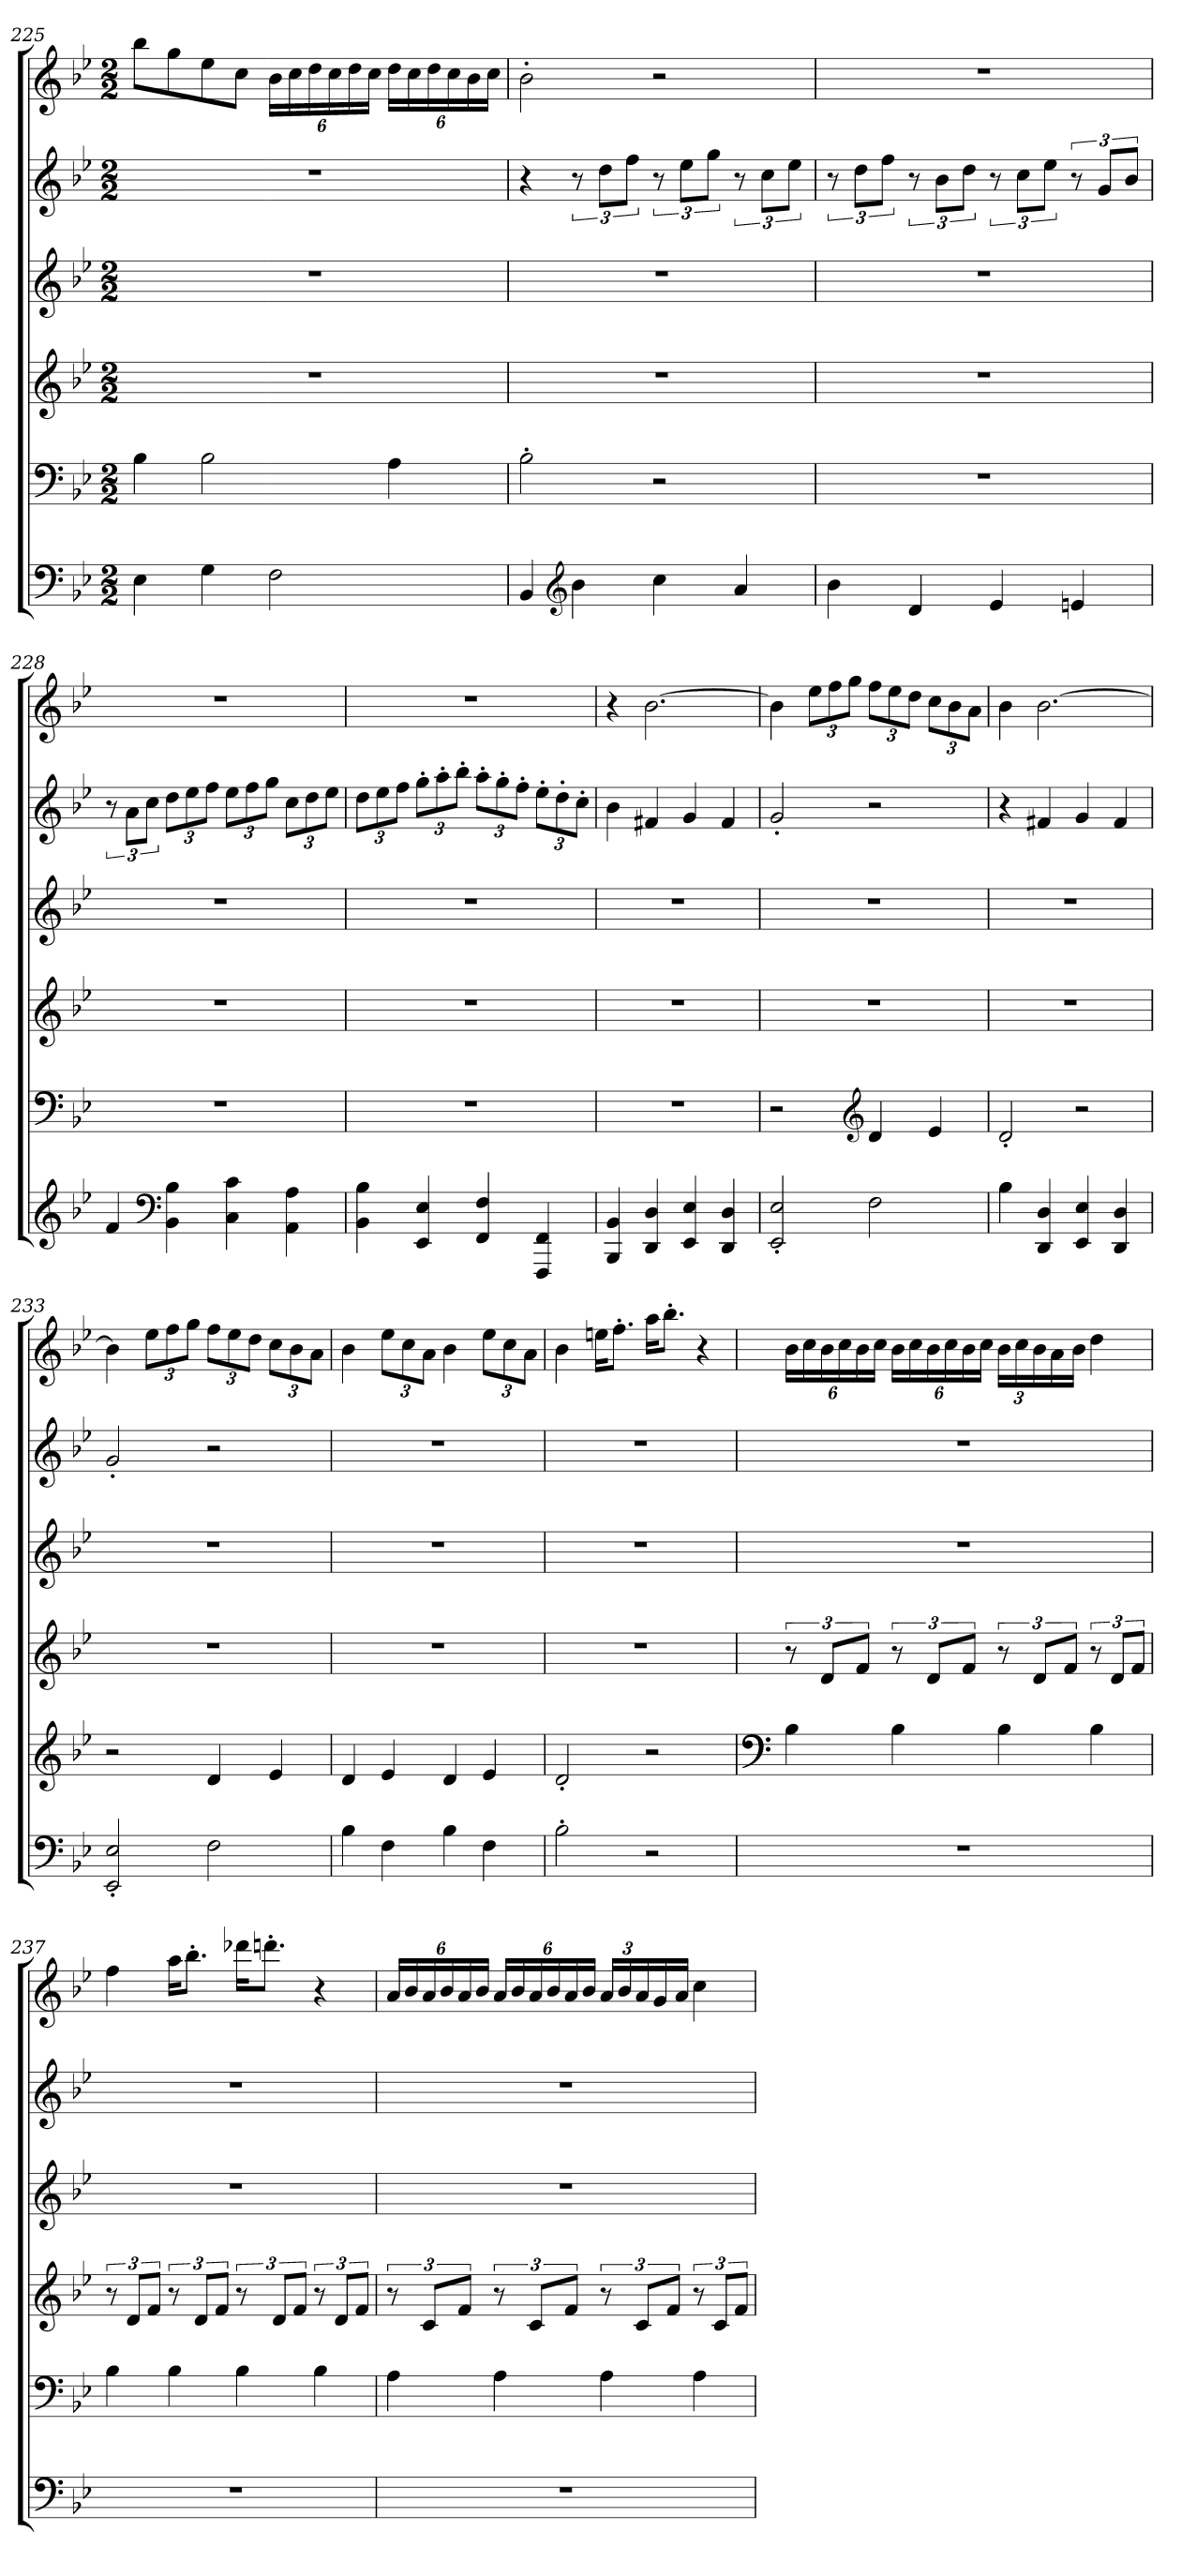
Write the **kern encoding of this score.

**kern	**kern	**kern	**kern	**kern	**kern
*part5	*part4	*part3	*part2	*part2	*part1
*staff6	*staff5	*staff4	*staff3	*staff2	*staff1
!!LO:PB:g=z
*clefF4	*clefF4	*clefG2	*clefG2	*clefG2	*clefG2
*k[b-e-]	*k[b-e-]	*k[b-e-]	*k[b-e-]	*k[b-e-]	*k[b-e-]
*M2/2	*M2/2	*M2/2	*M2/2	*M2/2	*M2/2
*MM153	*MM153	*MM153	*MM153	*MM153	*MM153
=225	=225	=225	=225	=225	=225
4E-\	4B-\	1r	1r	1r	8bb-\L
.	.	.	.	.	8gg\
4G\	2B-\	.	.	.	8ee-\
.	.	.	.	.	8cc\J
*	*	*	*	*	*Xbrackettup
2F\	.	.	.	.	24b-\LL
.	.	.	.	.	24cc\
.	.	.	.	.	24dd\
.	.	.	.	.	24cc\
.	.	.	.	.	24dd\
.	.	.	.	.	24cc\JJ
.	4A\	.	.	.	24dd\LL
.	.	.	.	.	24cc\
.	.	.	.	.	24dd\
.	.	.	.	.	24cc\
.	.	.	.	.	24b-\
.	.	.	.	.	24cc\JJ
=226	=226	=226	=226	=226	=226
*	*	*	*	*	*MM152
4BB-/	2B-'\	1r	1r	4r	2b-'\
*clefG2	*	*	*	*	*
4b-\	.	.	.	12r	.
.	.	.	.	12dd\L	.
.	.	.	.	12ff\J	.
4cc\	2r	.	.	12r	2r
.	.	.	.	12ee-\L	.
.	.	.	.	12gg\J	.
4a/	.	.	.	12r	.
.	.	.	.	12cc\L	.
.	.	.	.	12ee-\J	.
=227	=227	=227	=227	=227	=227
4b-\	1r	1r	1r	12r	1r
.	.	.	.	12dd\L	.
.	.	.	.	12ff\J	.
4d/	.	.	.	12r	.
.	.	.	.	12b-\L	.
.	.	.	.	12dd\J	.
4e-/	.	.	.	12r	.
.	.	.	.	12cc\L	.
.	.	.	.	12ee-\J	.
4en/	.	.	.	12r	.
.	.	.	.	12g/L	.
.	.	.	.	12b-/J	.
!!LO:LB:g=z
=228	=228	=228	=228	=228	=228
*	*	*	*	*	*MM150
4f/	1r	1r	1r	12r	1r
.	.	.	.	12a\L	.
.	.	.	.	12cc\J	.
*clefF4	*	*	*	*	*
*	*	*	*	*Xbrackettup	*
4BB-\ 4B-\	.	.	.	12dd\L	.
.	.	.	.	12ee-\	.
.	.	.	.	12ff\J	.
4C\ 4c\	.	.	.	12ee-\L	.
.	.	.	.	12ff\	.
.	.	.	.	12gg\J	.
4AA\ 4A\	.	.	.	12cc\L	.
.	.	.	.	12dd\	.
.	.	.	.	12ee-\J	.
=229	=229	=229	=229	=229	=229
4BB-\ 4B-\	1r	1r	1r	12dd\L	1r
.	.	.	.	12ee-\	.
.	.	.	.	12ff\J	.
4EE-/ 4E-/	.	.	.	12gg'\L	.
.	.	.	.	12aa'\	.
.	.	.	.	12bb-'\J	.
4FF/ 4F/	.	.	.	12aa'\L	.
.	.	.	.	12gg'\	.
.	.	.	.	12ff'\J	.
4FFF/ 4FF/	.	.	.	12ee-'\L	.
.	.	.	.	12dd'\	.
.	.	.	.	12cc'\J	.
=230	=230	=230	=230	=230	=230
*	*	*	*	*	*MM150
4BBB-/ 4BB-/	1r	1r	1r	4b-\	4r
4DD/ 4D/	.	.	.	4f#X/	[2.b-\
4EE-/ 4E-/	.	.	.	4g/	.
4DD/ 4D/	.	.	.	4f#/	.
!!LO:PB:g=z
=231	=231	=231	=231	=231	=231
2EE-/' 2E-/'	2r	1r	1r	2g'/	4b-\]
.	.	.	.	.	12ee-\L
.	.	.	.	.	12ff\
.	.	.	.	.	12gg\J
*	*clefG2	*	*	*	*
2F\	4d/	.	.	2r	12ff\L
.	.	.	.	.	12ee-\
.	.	.	.	.	12dd\J
.	4e-/	.	.	.	12cc\L
.	.	.	.	.	12b-\
.	.	.	.	.	12a\J
=232	=232	=232	=232	=232	=232
*	*	*	*	*	*MM150
4B-\	2d'/	1r	1r	4r	4b-\
4DD/ 4D/	.	.	.	4f#X/	[2.b-\
4EE-/ 4E-/	2r	.	.	4g/	.
4DD/ 4D/	.	.	.	4f#/	.
=233	=233	=233	=233	=233	=233
2EE-/' 2E-/'	2r	1r	1r	2g'/	4b-\]
.	.	.	.	.	12ee-\L
.	.	.	.	.	12ff\
.	.	.	.	.	12gg\J
2F\	4d/	.	.	2r	12ff\L
.	.	.	.	.	12ee-\
.	.	.	.	.	12dd\J
.	4e-/	.	.	.	12cc\L
.	.	.	.	.	12b-\
.	.	.	.	.	12a\J
=234	=234	=234	=234	=234	=234
4B-\	4d/	1r	1r	1r	4b-\
4F\	4e-/	.	.	.	12ee-\L
.	.	.	.	.	12cc\
.	.	.	.	.	12a\J
4B-\	4d/	.	.	.	4b-\
4F\	4e-/	.	.	.	12ee-\L
.	.	.	.	.	12cc\
.	.	.	.	.	12a\J
!!LO:LB:g=z
=235	=235	=235	=235	=235	=235
*	*	*	*	*	*MM152
2B-'\	2d'/	1r	1r	1r	4b-\
.	.	.	.	.	16een\KL
.	.	.	.	.	8.ff'\J
2r	2r	.	.	.	16aa\KL
.	.	.	.	.	8.bb-'\J
.	.	.	.	.	4r
=236	=236	=236	=236	=236	=236
*	*clefF4	*	*	*	*
*	*	*	*	*	*MM153
1r	4B-\	12r	1r	1r	24b-\LL
.	.	.	.	.	24cc\
.	.	12d/L	.	.	24b-\
.	.	.	.	.	24cc\
.	.	12f/J	.	.	24b-\
.	.	.	.	.	24cc\JJ
.	4B-\	12r	.	.	24b-\LL
.	.	.	.	.	24cc\
.	.	12d/L	.	.	24b-\
.	.	.	.	.	24cc\
.	.	12f/J	.	.	24b-\
.	.	.	.	.	24cc\JJ
.	4B-\	12r	.	.	24b-\LL
.	.	.	.	.	24cc\
.	.	12d/L	.	.	24b-\
.	.	.	.	.	16a\
.	.	12f/J	.	.	.
.	.	.	.	.	16b-\JJ
.	4B-\	12r	.	.	4dd\
.	.	12d/L	.	.	.
.	.	12f/J	.	.	.
=237	=237	=237	=237	=237	=237
*	*	*	*	*	*MM152
1r	4B-\	12r	1r	1r	4ff\
.	.	12d/L	.	.	.
.	.	12f/J	.	.	.
.	4B-\	12r	.	.	16aa\KL
.	.	.	.	.	8.bb-'\J
.	.	12d/L	.	.	.
.	.	12f/J	.	.	.
.	4B-\	12r	.	.	16ddd-X\KL
.	.	.	.	.	8.dddn'\J
.	.	12d/L	.	.	.
.	.	12f/J	.	.	.
.	4B-\	12r	.	.	4r
.	.	12d/L	.	.	.
.	.	12f/J	.	.	.
!!LO:PB:g=z
=238	=238	=238	=238	=238	=238
*	*	*	*	*	*MM153
1r	4A\	12r	1r	1r	24a/LL
.	.	.	.	.	24b-/
.	.	12c/L	.	.	24a/
.	.	.	.	.	24b-/
.	.	12f/J	.	.	24a/
.	.	.	.	.	24b-/JJ
.	4A\	12r	.	.	24a/LL
.	.	.	.	.	24b-/
.	.	12c/L	.	.	24a/
.	.	.	.	.	24b-/
.	.	12f/J	.	.	24a/
.	.	.	.	.	24b-/JJ
.	4A\	12r	.	.	24a/LL
.	.	.	.	.	24b-/
.	.	12c/L	.	.	24a/
.	.	.	.	.	16g/
.	.	12f/J	.	.	.
.	.	.	.	.	16a/JJ
.	4A\	12r	.	.	4cc\
.	.	12c/L	.	.	.
.	.	12f/J	.	.	.
=	=	=	=	=	=
*-	*-	*-	*-	*-	*-
